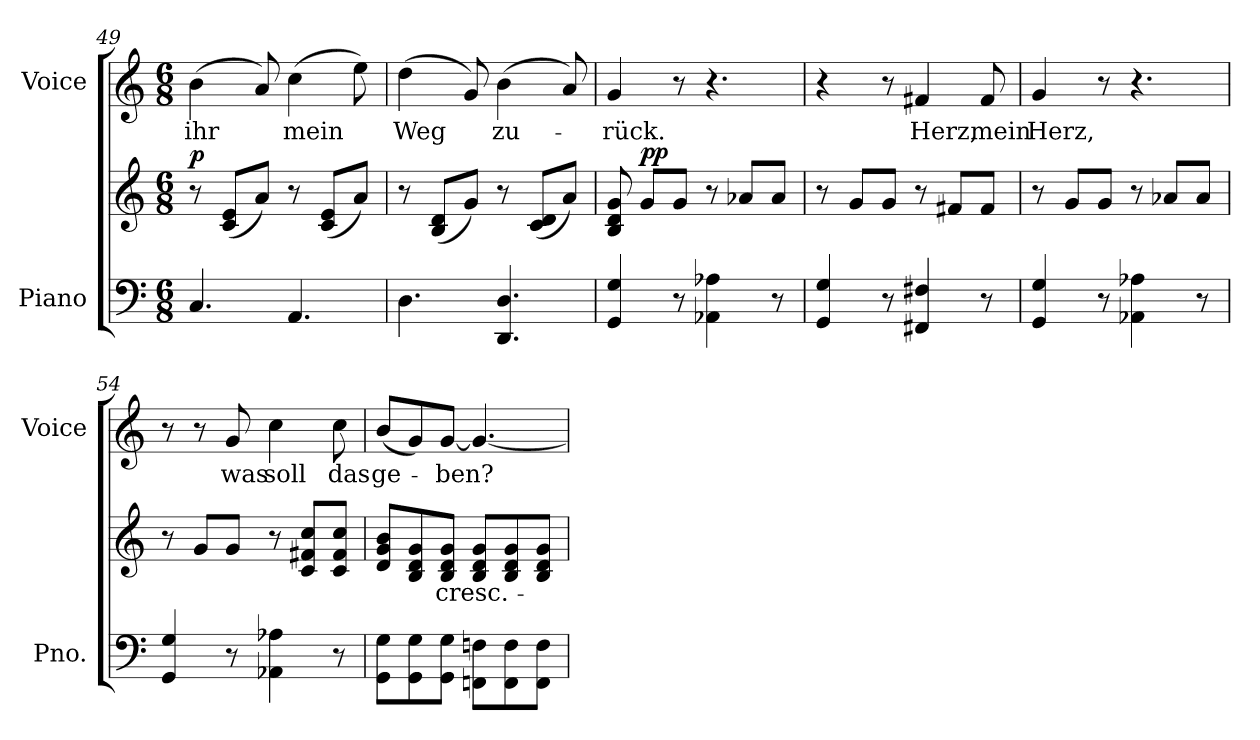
**kern	**kern	**text	**dynam	**kern	**text
*part2	*part2	*part2	*part2	*part1	*part1
*staff3	*staff2	*staff2	*staff2/3	*staff1	*staff1
*I"Piano	*	*	*	*I"Voice	*
*I'Pno.	*	*	*	*I'Voice	*
*clefF4	*clefG2	*	*	*clefG2	*
*k[]	*k[]	*	*	*k[]	*
*C:	*C:	*	*	*C:	*
*M6/8	*M6/8	*	*	*M6/8	*
=49	=49	=49	=49	=49	=49
!	!	!	!	!	!LO:LY:b:color=#000000
4.Ci/	8r	.	p	(4bi\	ihr
.	(8ci/ 8eiL	.	.	.	.
.	8ai/J)	.	.	8ai/)	.
!	!	!	!	!	!LO:LY:b:color=#000000
4.AAi/	8r	.	.	(4cci\	mein
.	(8ci/ 8eiL	.	.	.	.
.	8ai/J)	.	.	8eei\)	.
=50	=50	=50	=50	=50	=50
!	!	!	!	!	!LO:LY:b:color=#000000
4.Di\	8r	.	.	(4ddi\	Weg
.	(8Bi/ 8diL	.	.	.	.
.	8gi/J)	.	.	8gi/)	.
!	!	!	!	!	!LO:LY:b:color=#000000
4.DDi/ 4.Di	8r	.	.	(4bi\	zu-
.	(8ci/ 8diL	.	.	.	.
.	8ai/J)	.	.	8ai/)	.
=51	=51	=51	=51	=51	=51
!	!	!	!	!	!LO:LY:b:color=#000000
4GGi/ 4Gi	8Bi/ 8di 8gi	.	.	4gi/	-rück.
.	8gi/L	.	pp	.	.
8r	8gi/J	.	.	8r	.
4AA-Xi\ 4A-Xi	8r	.	.	4.r	.
.	8a-Xi/L	.	.	.	.
8r	8a-i/J	.	.	.	.
!!LO:LB:g=z
=52	=52	=52	=52	=52	=52
4GGi/ 4Gi	8r	.	.	4r	.
.	8gi/L	.	.	.	.
8r	8gi/J	.	.	8r	.
!	!	!	!	!	!LO:LY:b:color=#000000
4FF#Xi/ 4F#Xi	8r	.	.	4f#Xi/	Herz,
.	8f#Xi/L	.	.	.	.
!	!	!	!	!	!LO:LY:b:color=#000000
8r	8f#i/J	.	.	8f#i/	mein
=53	=53	=53	=53	=53	=53
!	!	!	!	!	!LO:LY:b:color=#000000
4GGi/ 4Gi	8r	.	.	4gi/	Herz,
.	8gi/L	.	.	.	.
8r	8gi/J	.	.	8r	.
4AA-Xi\ 4A-Xi	8r	.	.	4.r	.
.	8a-Xi/L	.	.	.	.
8r	8a-i/J	.	.	.	.
=54	=54	=54	=54	=54	=54
4GGi/ 4Gi	8r	.	.	8r	.
.	8gi/L	.	.	8r	.
!	!	!	!	!	!LO:LY:b:color=#000000
8r	8gi/J	.	.	8gi/	was
!	!	!	!	!	!LO:LY:b:color=#000000
4AA-Xi\ 4A-Xi	8r	.	.	4cci\	soll
.	8ci/ 8f#Xi 8cciL	.	.	.	.
!	!	!	!	!	!LO:LY:b:color=#000000
8r	8ci/ 8f#i 8cciJ	.	.	8cci\	das
=55	=55	=55	=55	=55	=55
!	!	!	!	!	!LO:LY:b:color=#000000
8GGi\ 8GiL	8di/ 8gi 8biL	.	.	(8bi/L	ge-
8GGi\ 8Gi	8Bi/ 8di 8gi	.	.	8gi/)	.
!	!	!LO:LY:b:color=#000000	!	!	!
!	!	!	!	!	!LO:LY:b:color=#000000
8GGi\ 8GiJ	8Bi/ 8di 8giJ	-cresc.-	.	[<8gi/J	-ben?
8FFni\ 8FniL	8Bi/ 8di 8giL	.	.	4.gi/_<	.
8FFi\ 8Fi	8Bi/ 8di 8gi	.	.	.	.
8FFi\ 8FiJ	8Bi/ 8di 8giJ	.	.	.	.
=	=	=	=	=	=
*-	*-	*-	*-	*-	*-
